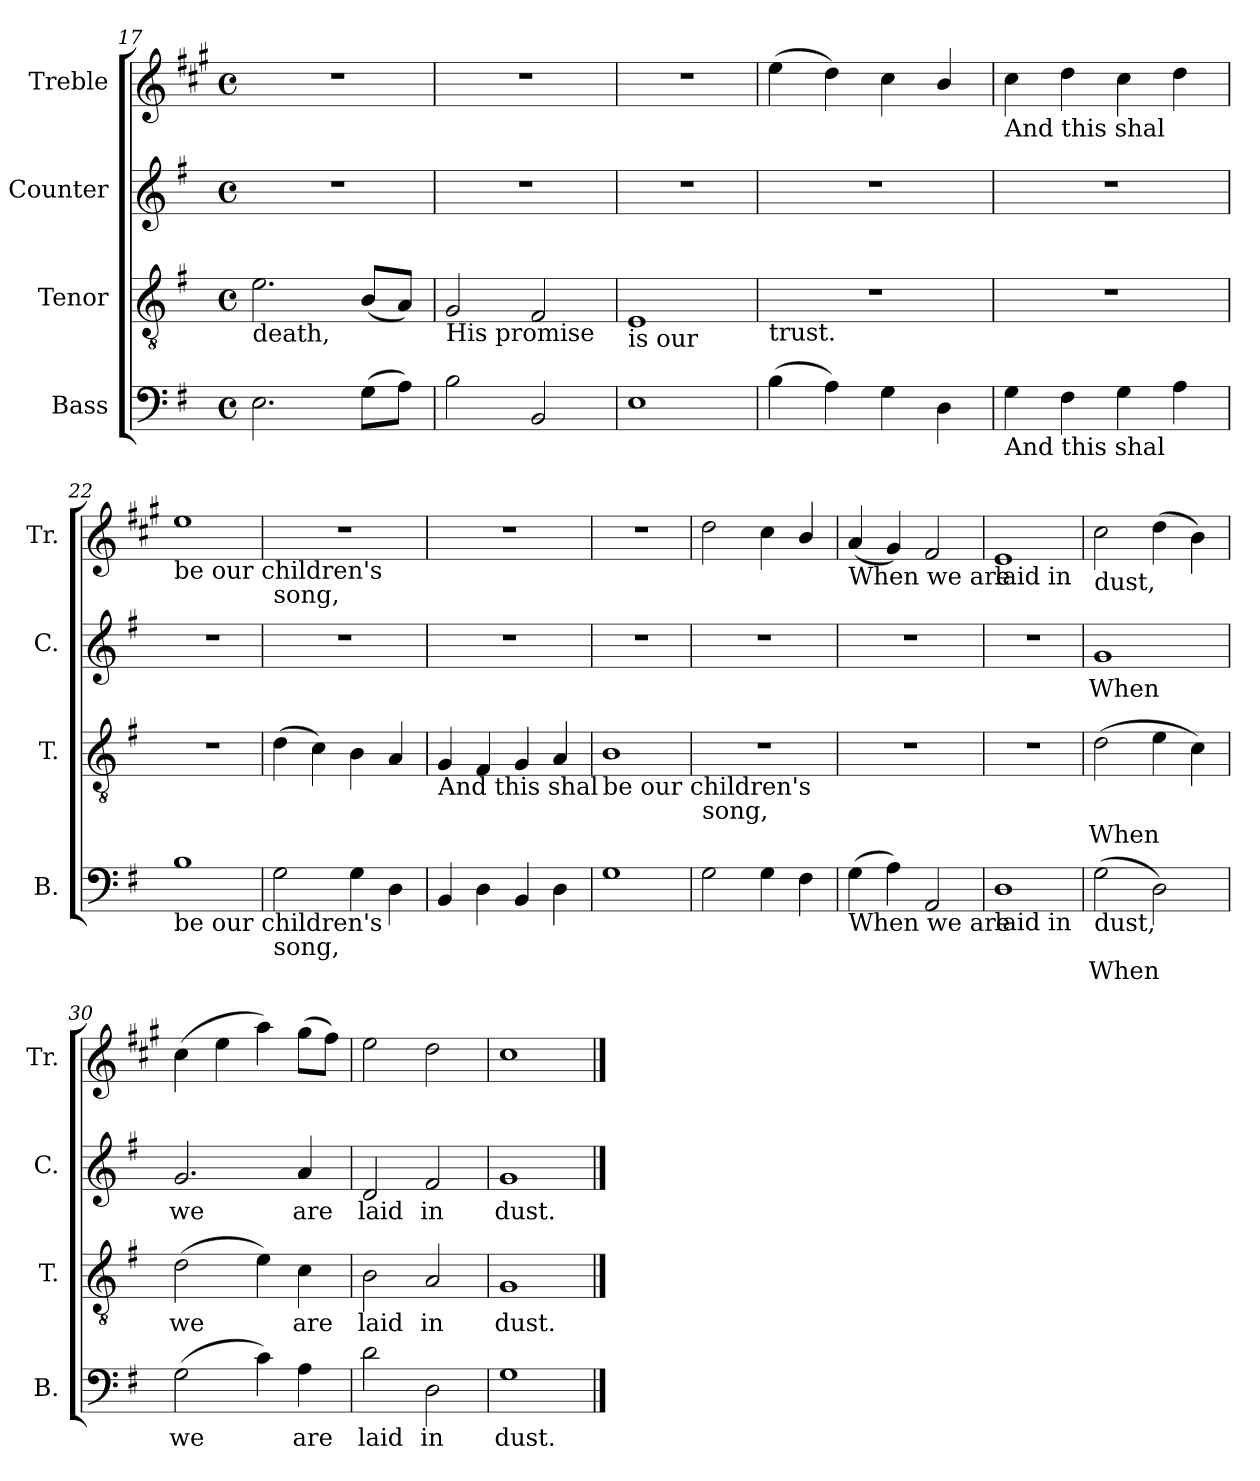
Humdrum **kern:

**kern	**text	**kern	**text	**kern	**text	**kern
*part4	*part4	*part3	*part3	*part2	*part2	*part1
*staff4	*staff4	*staff3	*staff3	*staff2	*staff2	*staff1
*I"Bass	*	*I"Tenor	*	*I"Counter	*	*I"Treble
*I'B.	*	*I'T.	*	*I'C.	*	*I'Tr.
*clefF4	*	*clefGv2	*	*clefG2	*	*clefG2
*	*	*	*	*	*	*ITrd1c2
*k[f#]	*	*k[f#]	*	*k[f#]	*	*k[f#]
*G:	*	*G:	*	*G:	*	*G:
*M4/4	*	*M4/4	*	*M4/4	*	*M4/4
*met(c)	*	*met(c)	*	*met(c)	*	*met(c)
=17	=17	=17	=17	=17	=17	=17
!	!	!LO:TX:b:t=death,	!	!	!	!
!	!LO:LY:a:cj	!	!LO:LY:a:cj	!	!	!
2.E\	.	2.e\	.	1r	.	1r
!	!LO:LY:a:cj	!	!LO:LY:a:cj	!	!	!
(>8G\L	.	(<8B/L	.	.	.	.
!	!LO:LY:a:cj	!	!LO:LY:a:cj	!	!	!
8A\J)	.	8A/J)	.	.	.	.
=18	=18	=18	=18	=18	=18	=18
!	!	!LO:TX:b:t=His promise	!	!	!	!
!	!LO:LY:a:cj	!	!LO:LY:a:cj	!	!	!
2B\	.	2G/	.	1r	.	1r
!	!LO:LY:a:cj	!	!LO:LY:a:cj	!	!	!
2BB/	.	2F#/	.	.	.	.
=19	=19	=19	=19	=19	=19	=19
!	!	!LO:TX:b:t=is our	!	!	!	!
!	!LO:LY:a:cj	!	!LO:LY:a:cj	!	!	!
1E	.	1E	.	1r	.	1r
=20	=20	=20	=20	=20	=20	=20
!	!	!LO:TX:b:t=trust.	!	!	!	!
!	!LO:LY:a:cj	!	!	!	!	!
(>4B\	.	1r	.	1r	.	(>4dd\
!	!LO:LY:a:cj	!	!	!	!	!
4A\)	.	.	.	.	.	4cc\)
!	!LO:LY:a:cj	!	!	!	!	!
4G\	.	.	.	.	.	4b\
!	!LO:LY:a:cj	!	!	!	!	!
4D\	.	.	.	.	.	4a/
=21	=21	=21	=21	=21	=21	=21
!	!	!	!	!	!	!LO:TX:b:t=And this shal
!LO:TX:b:t=And this shal	!	!	!	!	!	!
!	!LO:LY:a:cj	!	!	!	!	!
4G\	.	1r	.	1r	.	4b\
!	!LO:LY:a:cj	!	!	!	!	!
4F#\	.	.	.	.	.	4cc\
!	!LO:LY:a:cj	!	!	!	!	!
4G\	.	.	.	.	.	4b\
!	!LO:LY:a:cj	!	!	!	!	!
4A\	.	.	.	.	.	4cc\
=22	=22	=22	=22	=22	=22	=22
!	!	!	!	!	!	!LO:TX:b:t=be our children's
!LO:TX:b:t=be our children's	!	!	!	!	!	!
!	!LO:LY:a:cj	!	!	!	!	!
1B	.	1r	.	1r	.	1dd
=23	=23	=23	=23	=23	=23	=23
!	!	!	!	!	!	!LO:TX:b:t=song,
!LO:TX:b:t=song,	!	!	!	!	!	!
!	!LO:LY:a:cj	!	!LO:LY:a:cj	!	!	!
2G\	.	(>4d\	.	1r	.	1r
!	!	!	!LO:LY:a:cj	!	!	!
.	.	4c\)	.	.	.	.
!	!LO:LY:a:cj	!	!LO:LY:a:cj	!	!	!
4G\	.	4B\	.	.	.	.
!	!LO:LY:a:cj	!	!LO:LY:a:cj	!	!	!
4D\	.	4A/	.	.	.	.
=24	=24	=24	=24	=24	=24	=24
!	!	!LO:TX:b:t=And this shal	!	!	!	!
!	!LO:LY:a:cj	!	!LO:LY:a:cj	!	!	!
4BB/	.	4G/	.	1r	.	1r
!	!LO:LY:a:cj	!	!LO:LY:a:cj	!	!	!
4D\	.	4F#/	.	.	.	.
!	!LO:LY:a:cj	!	!LO:LY:a:cj	!	!	!
4BB/	.	4G/	.	.	.	.
!	!LO:LY:a:cj	!	!LO:LY:a:cj	!	!	!
4D\	.	4A/	.	.	.	.
=25	=25	=25	=25	=25	=25	=25
!	!	!LO:TX:b:t=be our children's	!	!	!	!
!	!LO:LY:a:cj	!	!LO:LY:a:cj	!	!	!
1G	.	1B	.	1r	.	1r
=26	=26	=26	=26	=26	=26	=26
!	!	!LO:TX:b:t=song,	!	!	!	!
!	!LO:LY:a:cj	!	!	!	!	!
2G\	.	1r	.	1r	.	2cc\
!	!LO:LY:a:cj	!	!	!	!	!
4G\	.	.	.	.	.	4b\
!	!LO:LY:a:cj	!	!	!	!	!
4F#\	.	.	.	.	.	4a/
=27	=27	=27	=27	=27	=27	=27
!	!	!	!	!	!	!LO:TX:b:t=When we are
!LO:TX:b:t=When we are	!	!	!	!	!	!
!	!LO:LY:a:cj	!	!	!	!	!
(>4G\	.	1r	.	1r	.	(<4g/
!	!LO:LY:a:cj	!	!	!	!	!
4A\)	.	.	.	.	.	4f#/)
!	!LO:LY:a:cj	!	!	!	!	!
2AA/	.	.	.	.	.	2e/
=28	=28	=28	=28	=28	=28	=28
!	!	!	!	!	!	!LO:TX:b:t=laid in
!LO:TX:b:t=laid in	!	!	!	!	!	!
!	!LO:LY:a:cj	!	!	!	!	!
1D	.	1r	.	1r	.	1d
=29	=29	=29	=29	=29	=29	=29
!	!	!	!	!	!	!LO:TX:b:t=dust,
!LO:TX:b:t=dust,	!	!	!	!	!	!
!	!LO:LY:a:cj	!	!LO:LY:a:cj	!	!LO:LY:b:cj	!
(>2G\	When	(>2d\	When	1g	When	2b\
!	!LO:LY:a:cj	!	!LO:LY:a:cj	!	!	!
2D\)	.	4e\	.	.	.	(>4cc\
!	!	!	!LO:LY:a:cj	!	!	!
.	.	4c\)	.	.	.	4a\)
=30	=30	=30	=30	=30	=30	=30
!	!LO:LY:a:cj	!	!LO:LY:a:cj	!	!LO:LY:b:cj	!
(>2G\	we	(>2d\	we	2.g/	we	(>4b\
.	.	.	.	.	.	4dd\
!	!LO:LY:a:cj	!	!LO:LY:a:cj	!	!	!
4c\)	.	4e\)	.	.	.	4gg\)
!	!LO:LY:a:cj	!	!LO:LY:a:cj	!	!LO:LY:b:cj	!
4A\	are	4c\	are	4a/	are	(>8ff#\L
.	.	.	.	.	.	8ee\J)
=31	=31	=31	=31	=31	=31	=31
!	!LO:LY:a:cj	!	!LO:LY:a:cj	!	!LO:LY:b:cj	!
2d\	laid	2B\	laid	2d/	laid	2dd\
!	!LO:LY:a:cj	!	!LO:LY:a:cj	!	!LO:LY:b:cj	!
2D\	in	2A/	in	2f#/	in	2cc\
=32	=32	=32	=32	=32	=32	=32
!	!LO:LY:a:cj	!	!LO:LY:a:cj	!	!LO:LY:b:cj	!
1G	dust.	1G	dust.	1g	dust.	1b
==	==	==	==	==	==	==
*-	*-	*-	*-	*-	*-	*-
